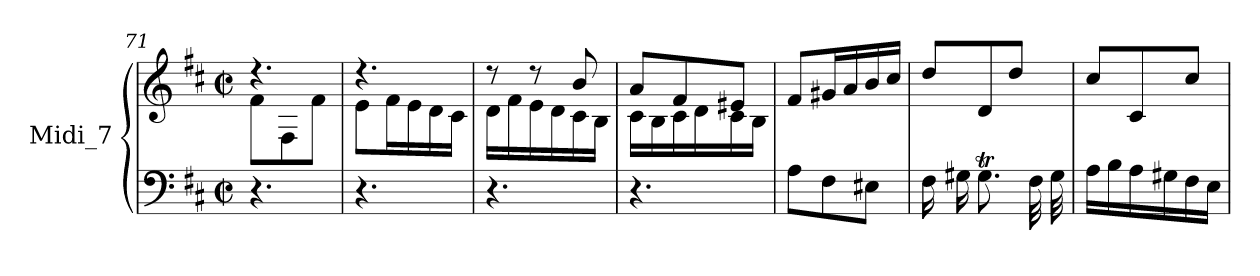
**kern	**kern
*part1	*part1
*staff2	*staff1
*I"Midi_7	*
*clefF4	*clefG2
*k[f#c#]	*k[f#c#]
*D:	*D:
*M2/2	*M2/2
*met(c|)	*met(c|)
=71	=71
*^	*^
4.ryy	4.r	4.r	8f#L
.	.	.	8F#
.	.	.	8f#J
=72	=72	=72	=72
4.ryy	4.r	4.r	8e\L
.	.	.	16f#\L
.	.	.	16e\
.	.	.	16d\
.	.	.	16c#\JJ
=73	=73	=73	=73
4.ryy	4.r	8r	16d\LL
.	.	.	16f#\
.	.	8r	16e\
.	.	.	16d\
.	.	8b/	16c#\
.	.	.	16B\JJ
=74	=74	=74	=74
4.ryy	4.r	8a/L	16c#\LL
.	.	.	16B\
.	.	8f#/	16c#\
.	.	.	16d\
.	.	8e#X/J	16c#\
.	.	.	16B\JJ
*v	*v	*	*
!!LO:LB:g=z	!!
=75	=75	=75
8AL	8f#L	4.ryy
8F#	16g#XL	.
.	16a	.
8E#XJ	16b	.
.	16cc#JJ	.
=76	=76	=76
16F#\LL	8ddL	4.ryy
16G#X\	.	.
8.G#t\	8d	.
.	8ddJ	.
32F#\LL	.	.
32G#\JJJ	.	.
=77	=77	=77
16A\LL	8cc#/L	4.ryy
16B\	.	.
16A\	8c#/	.
16G#X\	.	.
16F#\	8cc#/J	.
16E\JJ	.	.
*	*v	*v
=	=
*-	*-
